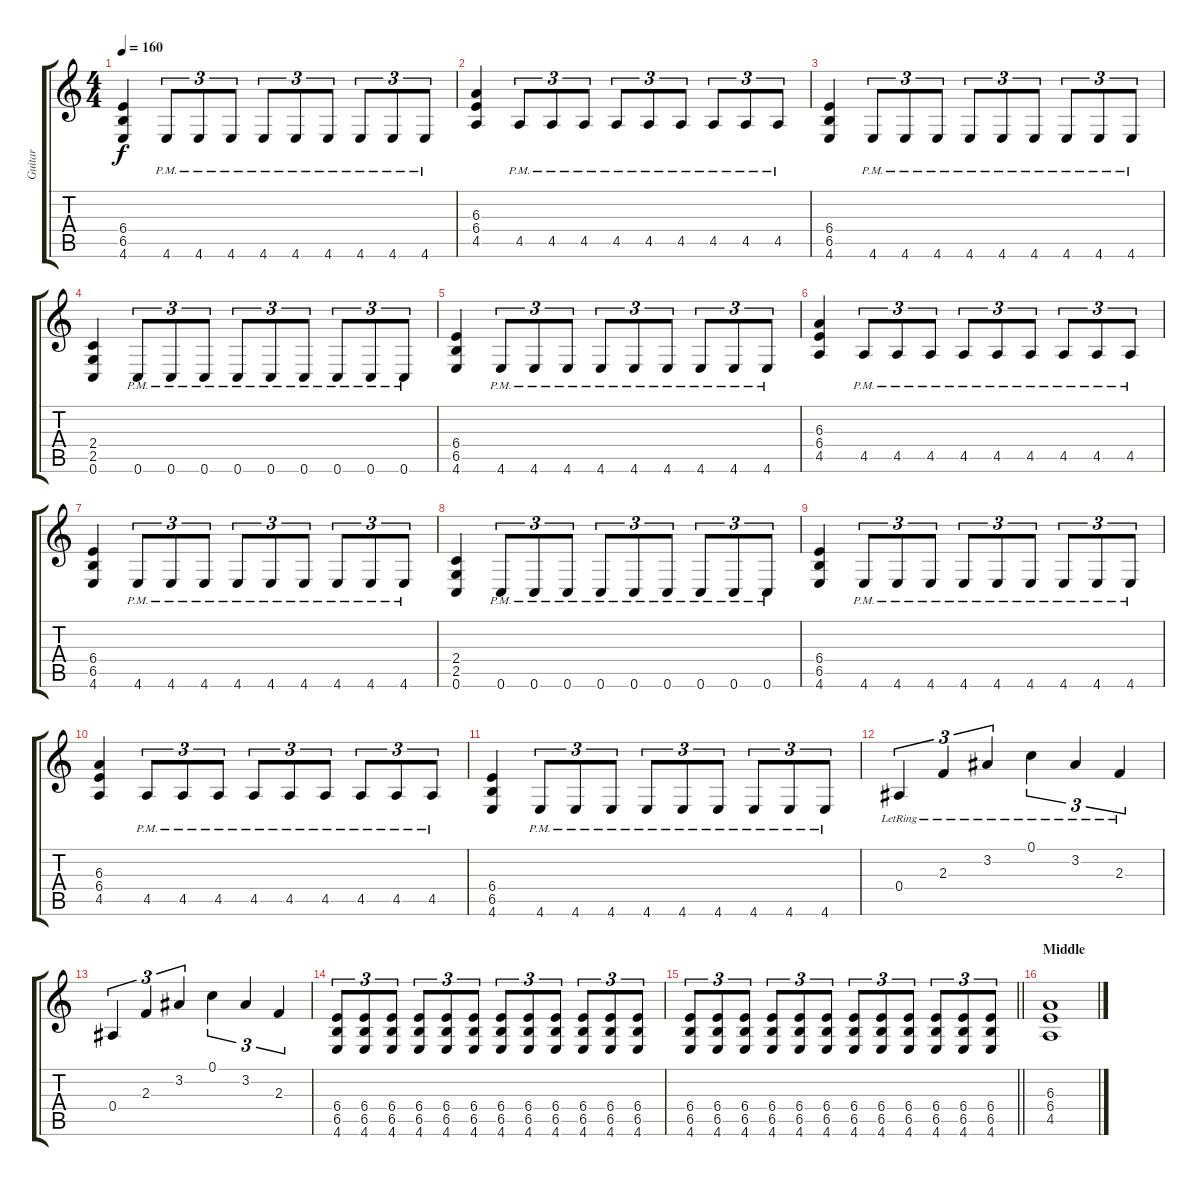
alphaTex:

\track ("Guitar" "Guitar") {instrument distortionguitar}
\staff {score tabs}
\tuning (C4 G3 Eb3 Bb2 F2 C2) {hide}
\ts (4 4)
\tempo 160
\clef g2
\ks c
(6.4 6.5 4.6).4{dy f} 4.6{pm}.8{tu (3 2)} 4.6{pm}.8{tu (3 2)} 4.6{pm}.8{tu (3 2)} 4.6{pm}.8{tu (3 2)} 4.6{pm}.8{tu (3 2)} 4.6{pm}.8{tu (3 2)} 4.6{pm}.8{tu (3 2)} 4.6{pm}.8{tu (3 2)} 4.6{pm}.8{tu (3 2)} |
(6.3 6.4 4.5).4 4.5{pm}.8{tu (3 2)} 4.5{pm}.8{tu (3 2)} 4.5{pm}.8{tu (3 2)} 4.5{pm}.8{tu (3 2)} 4.5{pm}.8{tu (3 2)} 4.5{pm}.8{tu (3 2)} 4.5{pm}.8{tu (3 2)} 4.5{pm}.8{tu (3 2)} 4.5{pm}.8{tu (3 2)} |
(6.4 6.5 4.6).4 4.6{pm}.8{tu (3 2)} 4.6{pm}.8{tu (3 2)} 4.6{pm}.8{tu (3 2)} 4.6{pm}.8{tu (3 2)} 4.6{pm}.8{tu (3 2)} 4.6{pm}.8{tu (3 2)} 4.6{pm}.8{tu (3 2)} 4.6{pm}.8{tu (3 2)} 4.6{pm}.8{tu (3 2)} |
(2.4 2.5 0.6).4 0.6{pm}.8{tu (3 2)} 0.6{pm}.8{tu (3 2)} 0.6{pm}.8{tu (3 2)} 0.6{pm}.8{tu (3 2)} 0.6{pm}.8{tu (3 2)} 0.6{pm}.8{tu (3 2)} 0.6{pm}.8{tu (3 2)} 0.6{pm}.8{tu (3 2)} 0.6{pm}.8{tu (3 2)} |
(6.4 6.5 4.6).4 4.6{pm}.8{tu (3 2)} 4.6{pm}.8{tu (3 2)} 4.6{pm}.8{tu (3 2)} 4.6{pm}.8{tu (3 2)} 4.6{pm}.8{tu (3 2)} 4.6{pm}.8{tu (3 2)} 4.6{pm}.8{tu (3 2)} 4.6{pm}.8{tu (3 2)} 4.6{pm}.8{tu (3 2)} |
(6.3 6.4 4.5).4 4.5{pm}.8{tu (3 2)} 4.5{pm}.8{tu (3 2)} 4.5{pm}.8{tu (3 2)} 4.5{pm}.8{tu (3 2)} 4.5{pm}.8{tu (3 2)} 4.5{pm}.8{tu (3 2)} 4.5{pm}.8{tu (3 2)} 4.5{pm}.8{tu (3 2)} 4.5{pm}.8{tu (3 2)} |
(6.4 6.5 4.6).4 4.6{pm}.8{tu (3 2)} 4.6{pm}.8{tu (3 2)} 4.6{pm}.8{tu (3 2)} 4.6{pm}.8{tu (3 2)} 4.6{pm}.8{tu (3 2)} 4.6{pm}.8{tu (3 2)} 4.6{pm}.8{tu (3 2)} 4.6{pm}.8{tu (3 2)} 4.6{pm}.8{tu (3 2)} |
(2.4 2.5 0.6).4 0.6{pm}.8{tu (3 2)} 0.6{pm}.8{tu (3 2)} 0.6{pm}.8{tu (3 2)} 0.6{pm}.8{tu (3 2)} 0.6{pm}.8{tu (3 2)} 0.6{pm}.8{tu (3 2)} 0.6{pm}.8{tu (3 2)} 0.6{pm}.8{tu (3 2)} 0.6{pm}.8{tu (3 2)} |
(6.4 6.5 4.6).4 4.6{pm}.8{tu (3 2)} 4.6{pm}.8{tu (3 2)} 4.6{pm}.8{tu (3 2)} 4.6{pm}.8{tu (3 2)} 4.6{pm}.8{tu (3 2)} 4.6{pm}.8{tu (3 2)} 4.6{pm}.8{tu (3 2)} 4.6{pm}.8{tu (3 2)} 4.6{pm}.8{tu (3 2)} |
(6.3 6.4 4.5).4 4.5{pm}.8{tu (3 2)} 4.5{pm}.8{tu (3 2)} 4.5{pm}.8{tu (3 2)} 4.5{pm}.8{tu (3 2)} 4.5{pm}.8{tu (3 2)} 4.5{pm}.8{tu (3 2)} 4.5{pm}.8{tu (3 2)} 4.5{pm}.8{tu (3 2)} 4.5{pm}.8{tu (3 2)} |
(6.4 6.5 4.6).4 4.6{pm}.8{tu (3 2)} 4.6{pm}.8{tu (3 2)} 4.6{pm}.8{tu (3 2)} 4.6{pm}.8{tu (3 2)} 4.6{pm}.8{tu (3 2)} 4.6{pm}.8{tu (3 2)} 4.6{pm}.8{tu (3 2)} 4.6{pm}.8{tu (3 2)} 4.6{pm}.8{tu (3 2)} |
0.4{lr}.4{tu (3 2)} 2.3{lr}.4{tu (3 2)} 3.2{lr}.4{tu (3 2)} 0.1{lr}.4{tu (3 2)} 3.2{lr}.4{tu (3 2)} 2.3{lr}.4{tu (3 2)} |
0.4.4{tu (3 2)} 2.3.4{tu (3 2)} 3.2.4{tu (3 2)} 0.1.4{tu (3 2)} 3.2.4{tu (3 2)} 2.3.4{tu (3 2)} |
(6.4 6.5 4.6).8{tu (3 2)} (6.4 6.5 4.6).8{tu (3 2)} (6.4 6.5 4.6).8{tu (3 2)} (6.4 6.5 4.6).8{tu (3 2)} (6.4 6.5 4.6).8{tu (3 2)} (6.4 6.5 4.6).8{tu (3 2)} (6.4 6.5 4.6).8{tu (3 2)} (6.4 6.5 4.6).8{tu (3 2)} (6.4 6.5 4.6).8{tu (3 2)} (6.4 6.5 4.6).8{tu (3 2)} (6.4 6.5 4.6).8{tu (3 2)} (6.4 6.5 4.6).8{tu (3 2)} |
\barLineRight lightlight
(6.4 6.5 4.6).8{tu (3 2)} (6.4 6.5 4.6).8{tu (3 2)} (6.4 6.5 4.6).8{tu (3 2)} (6.4 6.5 4.6).8{tu (3 2)} (6.4 6.5 4.6).8{tu (3 2)} (6.4 6.5 4.6).8{tu (3 2)} (6.4 6.5 4.6).8{tu (3 2)} (6.4 6.5 4.6).8{tu (3 2)} (6.4 6.5 4.6).8{tu (3 2)} (6.4 6.5 4.6).8{tu (3 2)} (6.4 6.5 4.6).8{tu (3 2)} (6.4 6.5 4.6).8{tu (3 2)} |
\section ("" "Middle")
(6.3 6.4 4.5).1
